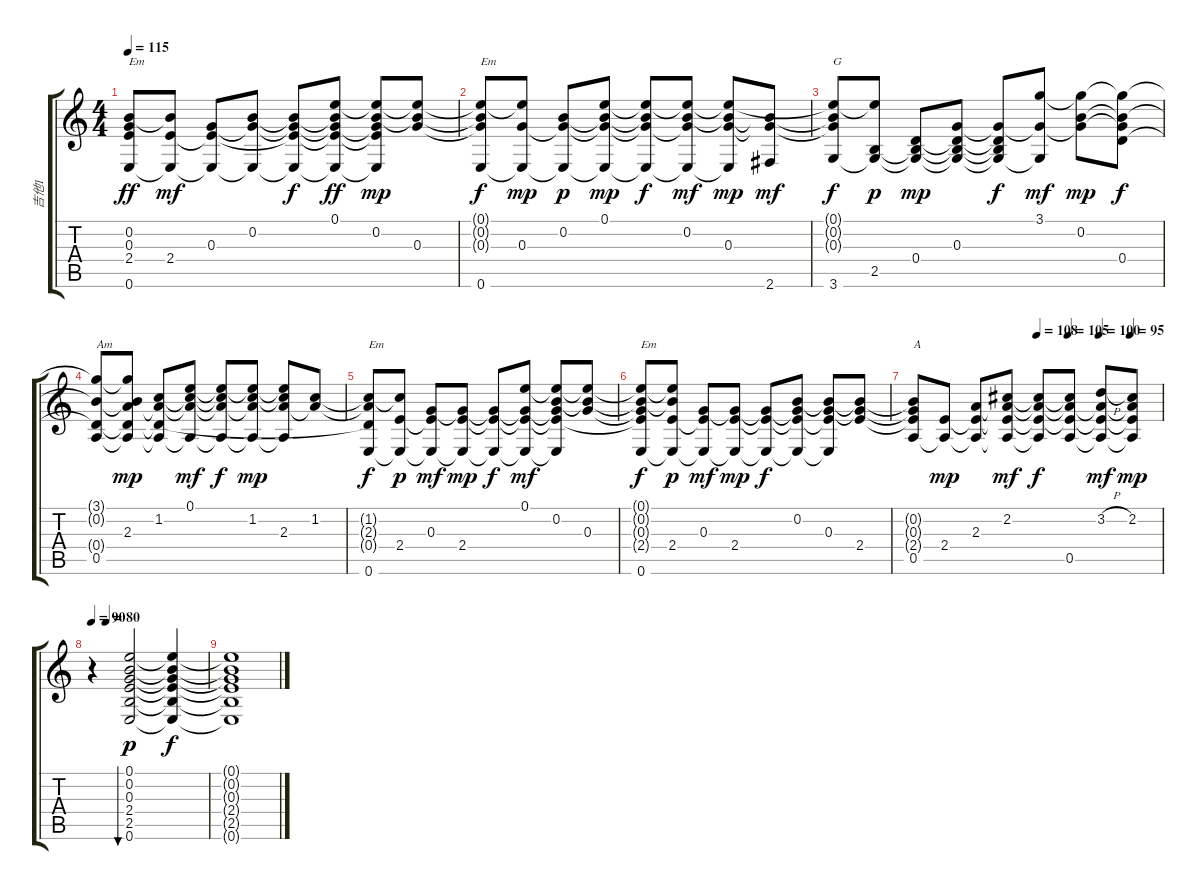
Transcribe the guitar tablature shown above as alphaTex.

\track ("吉他1" "吉他1") {instrument acousticguitarnylon}
\staff {score tabs}
\tuning (E4 B3 G3 D3 A2 E2) {hide}
\ts (4 4)
\tempo 115
\clef g2
\ks c
(0.2{t} 0.3{t} 2.4{t} 0.6).8{txt "Em" dy ff} (0.2{t} 2.4 0.6{t}).8{dy mf} (0.3 2.4{t} 0.6{t}).8 (0.2 0.3{t} 0.6{t}).8 (0.2{t} 0.3{t} 2.4{t} 0.6{t}).8{dy f} (0.1 0.2{t} 0.3{t} 2.4{t} 0.6{t}).8{dy ff} (0.1{t} 0.2 0.3{t} 2.4{t} 0.6{t}).8{dy mp} (0.1{t} 0.2{t} 0.3).8 |
(0.1{t} 0.2{t} 0.3{t} 0.6).8{txt "Em" dy f volume 12} (0.1{t} 0.3 0.6{t}).8{dy mp} (0.2 0.3{t} 0.6{t}).8{dy p} (0.1 0.2{t} 0.3{t} 0.6{t}).8{dy mp} (0.1{t} 0.2{t} 0.3{t} 0.6{t}).8{dy f} (0.1{t} 0.2 0.3{t} 0.6{t}).8{dy mf} (0.1{t} 0.2{t} 0.3 0.6{t}).8{dy mp} (0.2{t} 0.3{t} 2.6).8{dy mf} |
(0.1{t} 0.2{t} 0.3{t} 3.6).8{txt "G" dy f} (0.1{t} 2.5 3.6{t}).8{dy p} (0.4 2.5{t} 3.6{t}).8{dy mp} (0.3 0.4{t} 2.5{t} 3.6{t}).8 (0.3{t} 0.4{t} 2.5{t} 3.6{t}).8{dy f} (3.1 0.3{t} 3.6{t}).8{dy mf} (3.1{t} 0.2 0.3{t}).8{dy mp} (3.1{t} 0.2{t} 0.3{t} 0.4).8{dy f} |
(3.1{t} 0.2{t} 0.4{t} 0.5).8{txt "Am"} (3.1{t} 0.2{t} 2.3 0.4{t} 0.5{t}).8{dy mp} (1.2 2.3{t} 0.4{t} 0.5{t}).8 (0.1 1.2{t} 2.3{t} 0.5{t}).8{dy mf} (0.1{t} 1.2{t} 2.3{t} 0.5{t}).8{dy f} (0.1{t} 1.2 2.3{t} 0.5{t}).8{dy mp} (0.1{t} 1.2{t} 2.3 0.5{t}).8 (1.2 2.3{t}).8 |
(1.2{t} 2.3{t} 0.4{t} 0.6).8{txt "Em" dy f} (1.2{t} 2.4 0.6{t}).8{dy p} (0.3 2.4{t} 0.6{t}).8{dy mf} (0.3{t} 2.4 0.6{t}).8{dy mp} (0.3{t} 2.4{t} 0.6{t}).8{dy f} (0.1 0.3{t} 2.4{t} 0.6{t}).8{dy mf} (0.1{t} 0.2 0.3{t} 2.4{t} 0.6{t}).8 (0.1{t} 0.2{t} 0.3).8 |
(0.1{t} 0.2{t} 0.3{t} 2.4{t} 0.6).8{txt "Em" dy f} (0.1{t} 0.2{t} 2.4 0.6{t}).8{dy p} (0.3 2.4{t} 0.6{t}).8{dy mf} (0.3{t} 2.4 0.6{t}).8{dy mp} (0.3{t} 2.4{t} 0.6{t}).8{dy f} (0.2 0.3{t} 2.4{t} 0.6{t}).8 (0.2{t} 0.3 2.4{t} 0.6{t}).8 (0.2{t} 0.3{t} 2.4).8 |
\tempo (108 0.5)
\tempo (105 0.625)
\tempo (100 0.75)
\tempo (95 0.875)
(0.2{t} 0.3{t} 2.4{t} 0.5).8{txt "A"} (2.4 0.5{t}).8{dy mp} (2.3 2.4{t} 0.5{t}).8 (2.2 2.3{t} 2.4{t} 0.5{t}).8{dy mf} (2.2{t} 2.3{t} 2.4{t} 0.5{t}).8{dy f} (2.2{t} 2.3{t} 2.4{t} 0.5).8 (3.2{h} 2.3{t} 2.4{t} 0.5{t}).8{dy mf} (2.2 2.3{t} 2.4{t} 0.5{t}).8{dy mp} |
\tempo 90
\tempo (80 0.125)
r.4 (0.1 0.2 0.3 2.4 2.5 0.6).2{bu 480 dy p} (0.1{t} 0.2{t} 0.3{t} 2.4{t} 2.5{t} 0.6{t}).4{dy f} |
(0.1{t} 0.2{t} 0.3{t} 2.4{t} 2.5{t} 0.6{t}).1
